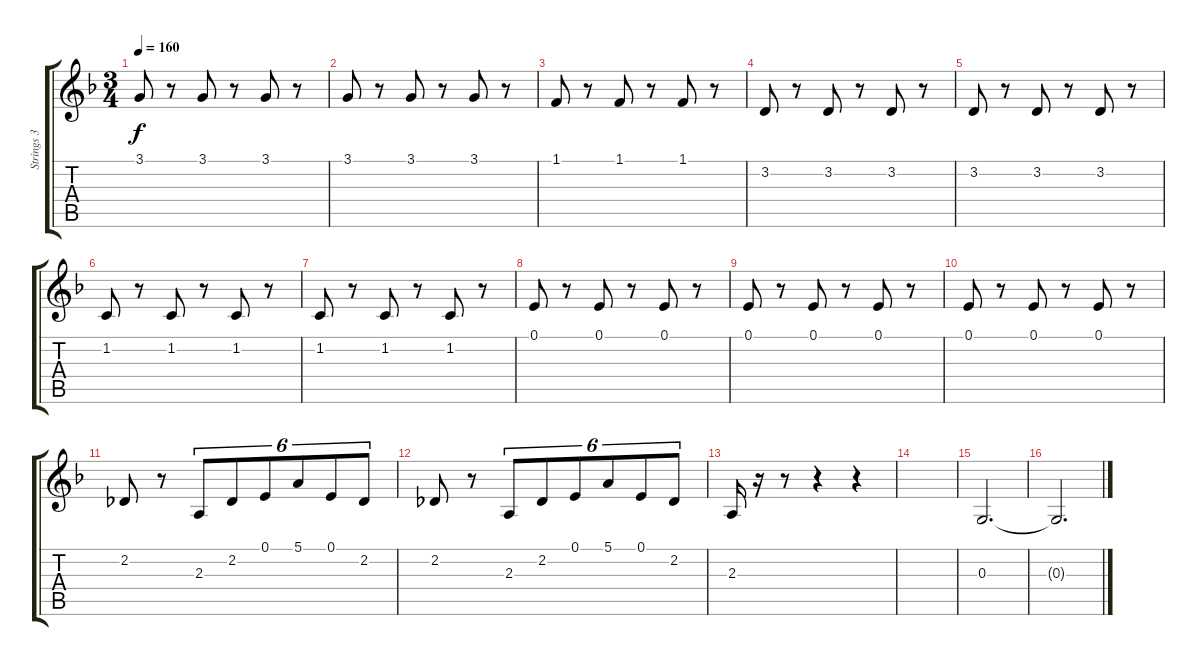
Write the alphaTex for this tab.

\track ("Strings 3" "Strings 3") {instrument stringensemble1}
\staff {score tabs}
\tuning (E4 B3 G3 D3 A2 E2) {hide}
\ts (3 4)
\tempo 160
\clef g2
\ks f
3.1.8{dy f} r.8 3.1.8 r.8 3.1.8 r.8 |
3.1.8 r.8 3.1.8 r.8 3.1.8 r.8 |
1.1.8 r.8 1.1.8 r.8 1.1.8 r.8 |
3.2.8 r.8 3.2.8 r.8 3.2.8 r.8 |
3.2.8 r.8 3.2.8 r.8 3.2.8 r.8 |
1.2.8 r.8 1.2.8 r.8 1.2.8 r.8 |
1.2.8 r.8 1.2.8 r.8 1.2.8 r.8 |
0.1.8 r.8 0.1.8 r.8 0.1.8 r.8 |
0.1.8 r.8 0.1.8 r.8 0.1.8 r.8 |
0.1.8 r.8 0.1.8 r.8 0.1.8 r.8 |
2.2.8 r.8 2.3.8{tu (6 4)} 2.2.8{tu (6 4)} 0.1.8{tu (6 4)} 5.1.8{tu (6 4)} 0.1.8{tu (6 4)} 2.2.8{tu (6 4)} |
2.2.8 r.8 2.3.8{tu (6 4)} 2.2.8{tu (6 4)} 0.1.8{tu (6 4)} 5.1.8{tu (6 4)} 0.1.8{tu (6 4)} 2.2.8{tu (6 4)} |
2.3.16 r.16 r.8 r.4 r.4 |
|
0.3.2{d} |
0.3{t}.2{d}
